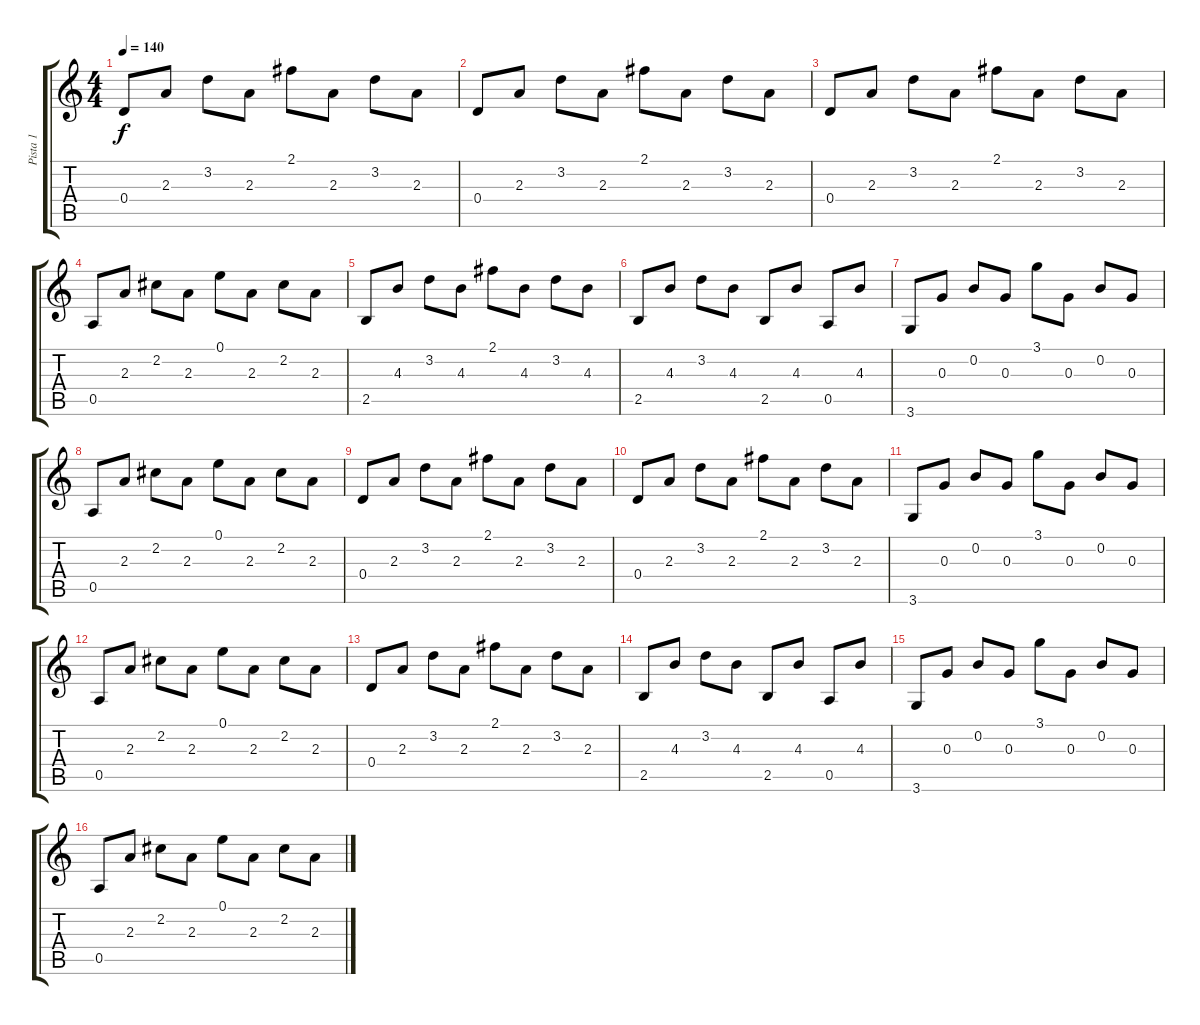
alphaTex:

\track ("Pista 1" "Pista 1") {instrument acousticguitarnylon}
\staff {score tabs}
\tuning (E4 B3 G3 D3 A2 E2) {hide}
\ts (4 4)
\tempo 140
\clef g2
\ks c
0.4.8{dy f} 2.3.8 3.2.8 2.3.8 2.1.8 2.3.8 3.2.8 2.3.8 |
0.4.8 2.3.8 3.2.8 2.3.8 2.1.8 2.3.8 3.2.8 2.3.8 |
0.4.8 2.3.8 3.2.8 2.3.8 2.1.8 2.3.8 3.2.8 2.3.8 |
0.5.8 2.3.8 2.2.8 2.3.8 0.1.8 2.3.8 2.2.8 2.3.8 |
2.5.8 4.3.8 3.2.8 4.3.8 2.1.8 4.3.8 3.2.8 4.3.8 |
2.5.8 4.3.8 3.2.8 4.3.8 2.5.8 4.3.8 0.5.8 4.3.8 |
3.6.8 0.3.8 0.2.8 0.3.8 3.1.8 0.3.8 0.2.8 0.3.8 |
0.5.8 2.3.8 2.2.8 2.3.8 0.1.8 2.3.8 2.2.8 2.3.8 |
0.4.8 2.3.8 3.2.8 2.3.8 2.1.8 2.3.8 3.2.8 2.3.8 |
0.4.8 2.3.8 3.2.8 2.3.8 2.1.8 2.3.8 3.2.8 2.3.8 |
3.6.8 0.3.8 0.2.8 0.3.8 3.1.8 0.3.8 0.2.8 0.3.8 |
0.5.8 2.3.8 2.2.8 2.3.8 0.1.8 2.3.8 2.2.8 2.3.8 |
0.4.8 2.3.8 3.2.8 2.3.8 2.1.8 2.3.8 3.2.8 2.3.8 |
2.5.8 4.3.8 3.2.8 4.3.8 2.5.8 4.3.8 0.5.8 4.3.8 |
3.6.8 0.3.8 0.2.8 0.3.8 3.1.8 0.3.8 0.2.8 0.3.8 |
0.5.8 2.3.8 2.2.8 2.3.8 0.1.8 2.3.8 2.2.8 2.3.8
